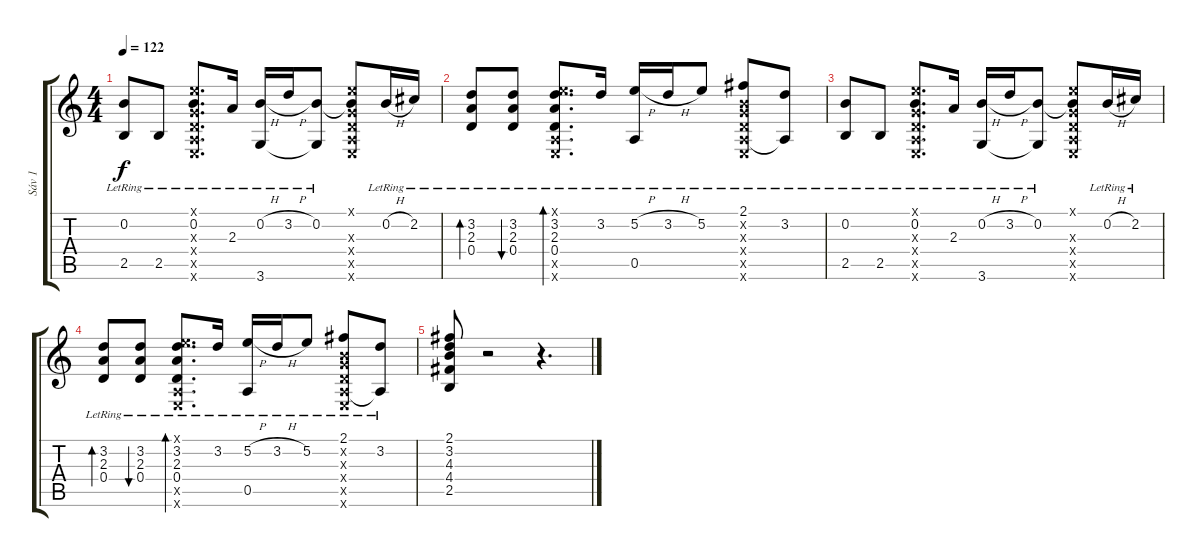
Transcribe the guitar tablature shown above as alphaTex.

\track ("Sáv 1" "Sáv 1") {instrument acousticguitarsteel}
\staff {score tabs}
\tuning (E4 B3 G3 D3 A2 E2) {hide}
\ts (4 4)
\tempo 122
\clef g2
\ks c
(0.2{lr} 2.5{lr}).8{dy f} 2.5{lr}.8 (0.1{x} 0.2{lr} 0.3{x} 0.4{x} 0.5{x} 0.6{x}).8{d} 2.3{lr}.16 (0.2{h lr} 3.6{lr}).16 3.2{h lr}.16 (0.2{lr} 3.6{t}).8 (0.1{x} 0.2{t} 0.3{x} 0.4{x} 0.5{x} 0.6{x}).8 0.2{h lr}.16 2.2{lr}.16 |
(3.2{lr} 2.3{lr} 0.4{lr}).8{bd 60} (3.2{lr} 2.3{lr} 0.4{lr}).8{bu 60} (0.1{x} 3.2{lr} 2.3{lr} 0.4{lr} 0.5{x} 0.6{x}).8{d bd 60} 3.2{lr}.16 (5.2{h lr} 0.5{lr}).16 3.2{h lr}.16 5.2{lr}.8 (2.1{lr} 0.2{x} 0.3{x} 0.4{x} 0.5{x} 0.6{x}).8 (3.2{lr} 0.5{t}).8 |
(0.2{lr} 2.5{lr}).8 2.5{lr}.8 (0.1{x} 0.2{lr} 0.3{x} 0.4{x} 0.5{x} 0.6{x}).8{d} 2.3{lr}.16 (0.2{h lr} 3.6{lr}).16 3.2{h lr}.16 (0.2{lr} 3.6{t}).8 (0.1{x} 0.2{t} 0.3{x} 0.4{x} 0.5{x} 0.6{x}).8 0.2{h lr}.16 2.2{lr}.16 |
(3.2{lr} 2.3{lr} 0.4{lr}).8{bd 60} (3.2{lr} 2.3{lr} 0.4{lr}).8{bu 60} (0.1{x} 3.2{lr} 2.3{lr} 0.4{lr} 0.5{x} 0.6{x}).8{d bd 60} 3.2{lr}.16 (5.2{h lr} 0.5{lr}).16 3.2{h lr}.16 5.2{lr}.8 (2.1{lr} 0.2{x} 0.3{x} 0.4{x} 0.5{x} 0.6{x}).8 (3.2{lr} 0.5{t}).8 |
(2.1 3.2 4.3 4.4 2.5).8 r.2 r.4{d}
